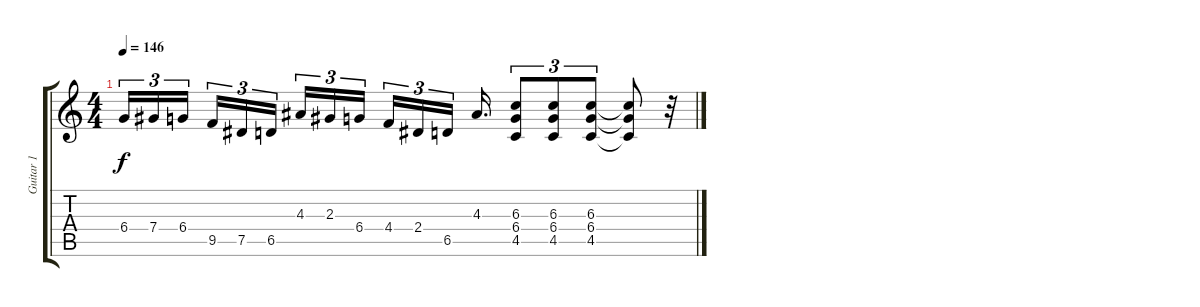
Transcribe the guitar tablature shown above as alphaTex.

\track ("Guitar 1" "Guitar 1") {instrument distortionguitar}
\staff {score tabs}
\tuning (Eb4 Bb3 Gb3 Db3 Ab2 Eb2) {hide}
\ts (4 4)
\tempo 146
\clef g2
\ks c
6.4.16{tu (3 2) dy f} 7.4.16{tu (3 2)} 6.4.16{tu (3 2)} 9.5.16{tu (3 2)} 7.5.16{tu (3 2)} 6.5.16{tu (3 2)} 4.3.16{tu (3 2)} 2.3.16{tu (3 2)} 6.4.16{tu (3 2)} 4.4.16{tu (3 2)} 2.4.16{tu (3 2)} 6.5.16{tu (3 2)} 4.3.16{d} (6.3 6.4 4.5).8{tu (3 2)} (6.3 6.4 4.5).8{tu (3 2)} (6.3 6.4 4.5).8{tu (3 2)} (6.3{t} 6.4{t} 4.5{t}).8 r.32
